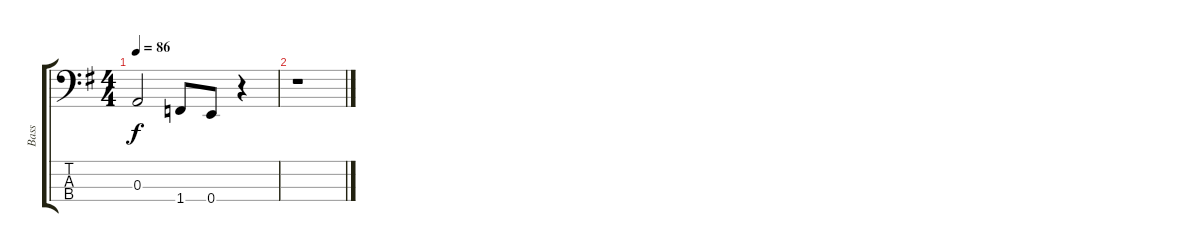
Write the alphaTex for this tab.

\track ("Bass" "Bass") {instrument electricbassfinger}
\staff {score tabs}
\tuning (G2 D2 A1 E1) {hide}
\ts (4 4)
\tempo 86
\clef f4
\ks eminor
0.3{t}.2{dy f} 1.4.8 0.4.8 r.4 |
r.1
